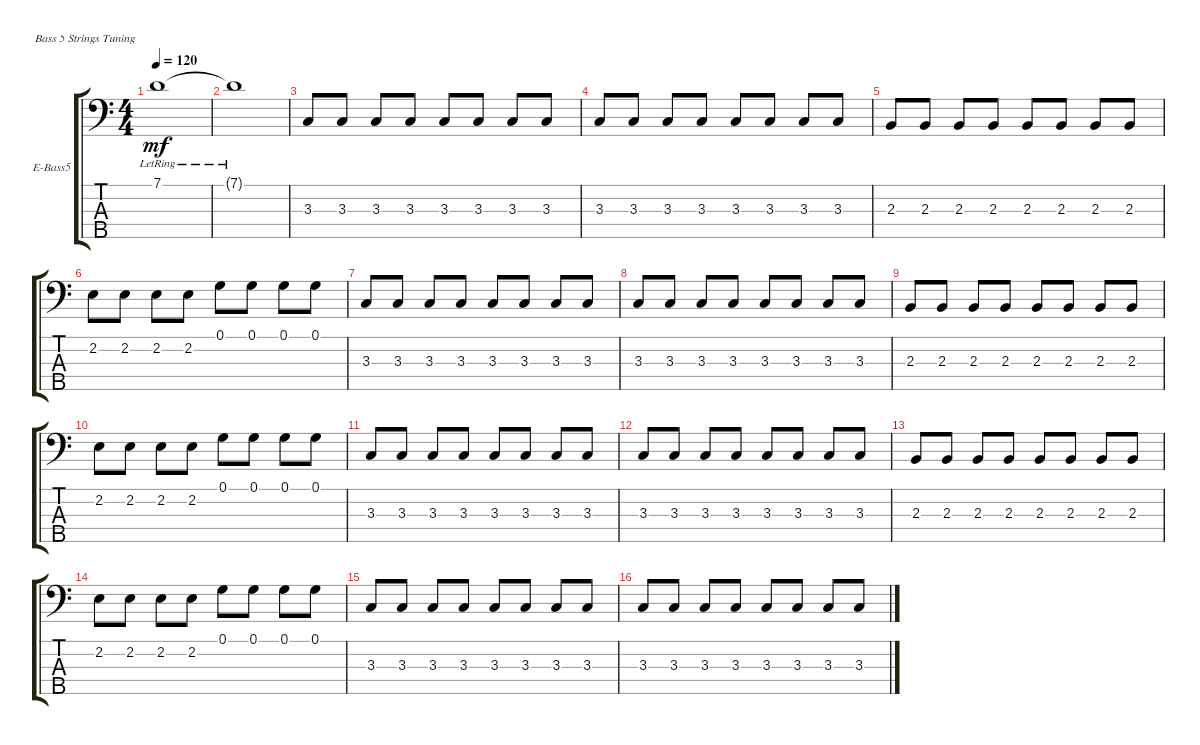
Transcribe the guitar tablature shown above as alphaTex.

\defaultSystemsLayout 4
\bracketExtendMode groupsimilarinstruments
\firstSystemTrackNameOrientation horizontal
\otherSystemsTrackNameOrientation horizontal
\track ("Electric Bass" "E-Bass5") {instrument electricbassfinger}
\staff {score tabs}
\tuning (G2 D2 A1 E1 B0)
\ts (4 4)
\tempo 120
\clef f4
\ks c
7.1{lr}.1{dy mf} |
7.1{lr t}.1 |
3.3.8 3.3.8 3.3.8 3.3.8 3.3.8 3.3.8 3.3.8 3.3.8 |
3.3.8 3.3.8 3.3.8 3.3.8 3.3.8 3.3.8 3.3.8 3.3.8 |
2.3.8 2.3.8 2.3.8 2.3.8 2.3.8 2.3.8 2.3.8 2.3.8 |
2.2.8 2.2.8 2.2.8 2.2.8 0.1.8 0.1.8 0.1.8 0.1.8 |
3.3.8 3.3.8 3.3.8 3.3.8 3.3.8 3.3.8 3.3.8 3.3.8 |
3.3.8 3.3.8 3.3.8 3.3.8 3.3.8 3.3.8 3.3.8 3.3.8 |
2.3.8 2.3.8 2.3.8 2.3.8 2.3.8 2.3.8 2.3.8 2.3.8 |
2.2.8 2.2.8 2.2.8 2.2.8 0.1.8 0.1.8 0.1.8 0.1.8 |
3.3.8 3.3.8 3.3.8 3.3.8 3.3.8 3.3.8 3.3.8 3.3.8 |
3.3.8 3.3.8 3.3.8 3.3.8 3.3.8 3.3.8 3.3.8 3.3.8 |
2.3.8 2.3.8 2.3.8 2.3.8 2.3.8 2.3.8 2.3.8 2.3.8 |
2.2.8 2.2.8 2.2.8 2.2.8 0.1.8 0.1.8 0.1.8 0.1.8 |
3.3.8 3.3.8 3.3.8 3.3.8 3.3.8 3.3.8 3.3.8 3.3.8 |
3.3.8 3.3.8 3.3.8 3.3.8 3.3.8 3.3.8 3.3.8 3.3.8
